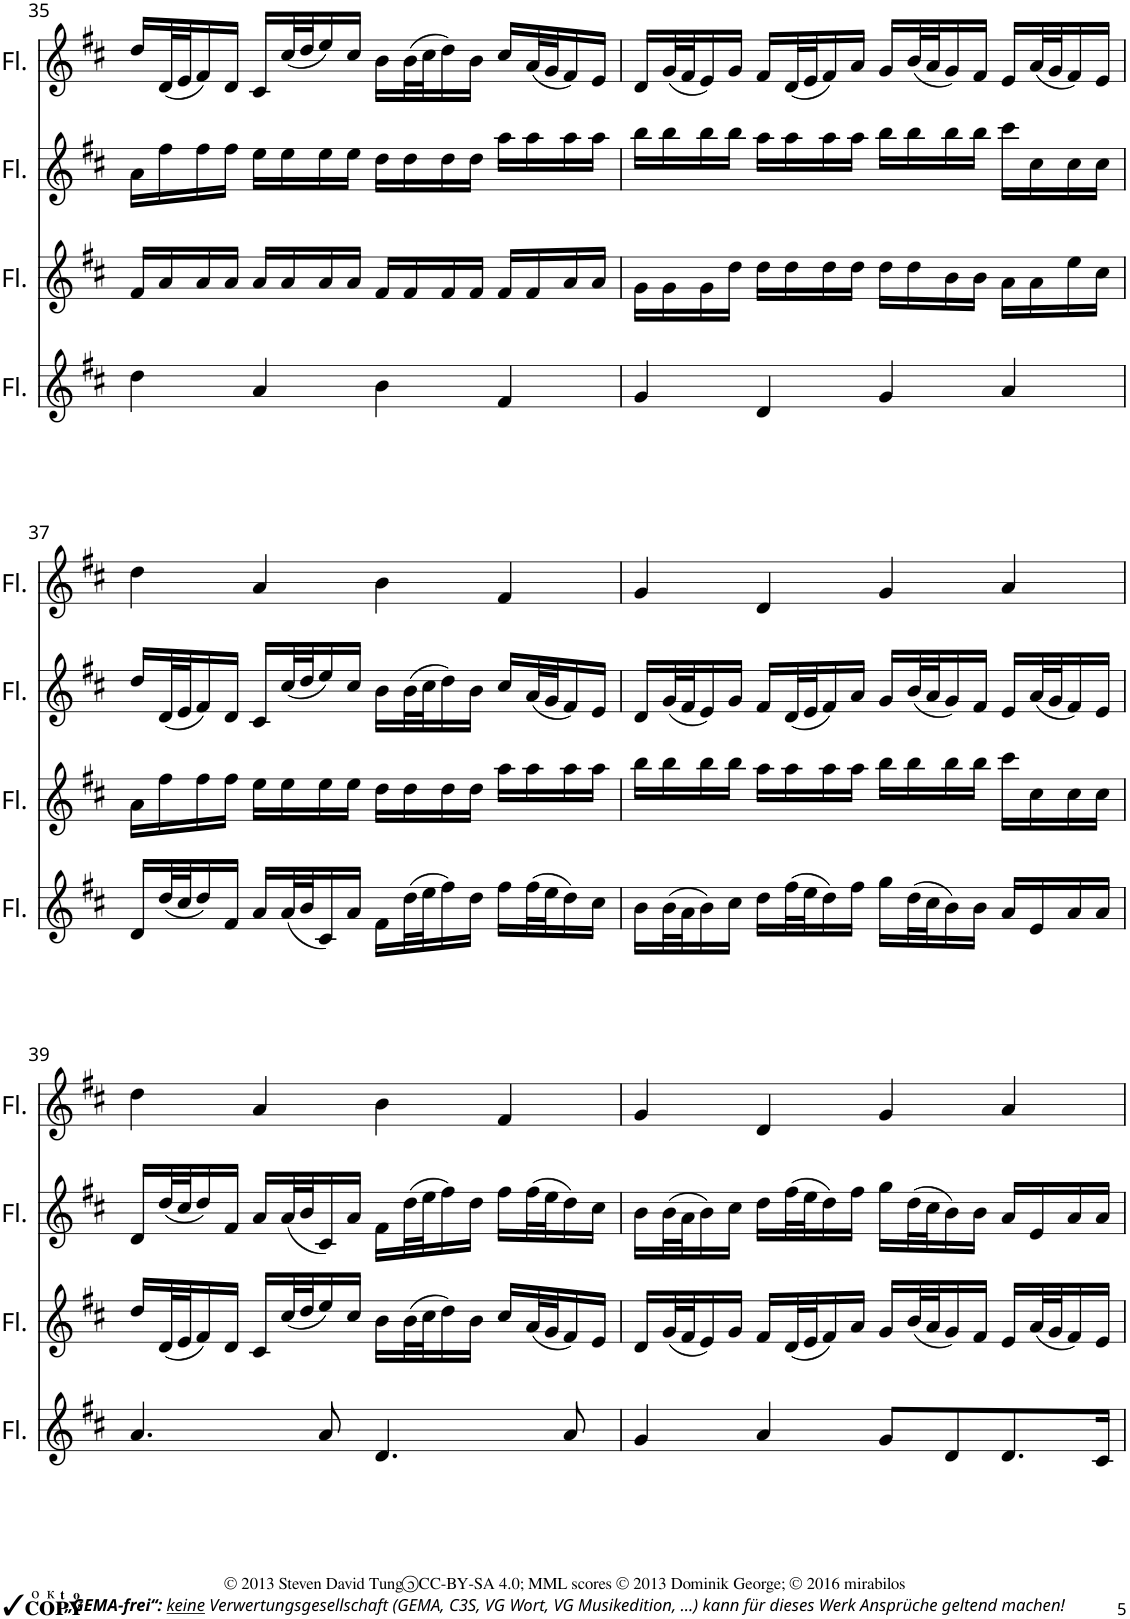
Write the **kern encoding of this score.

**kern	**kern	**kern	**kern
*part4	*part3	*part2	*part1
*staff4	*staff3	*staff2	*staff1
*I"Flöte	*I"Flöte	*I"Flöte	*I"Flöte
*I'Fl.	*I'Fl.	*I'Fl.	*I'Fl.
!!LO:PB:g=z
*clefG2	*clefG2	*clefG2	*clefG2
*k[f#c#]	*k[f#c#]	*k[f#c#]	*k[f#c#]
=35	=35	=35	=35
4dd\	16f#/LL	16a\LL	16dd/LL
.	16a/	16ff#\	(32d/L
.	.	.	32e/J
.	16a/	16ff#\	16f#/)
.	16a/JJ	16ff#\JJ	16d/JJ
4a/	16a/LL	16ee\LL	16c#/LL
.	16a/	16ee\	(32cc#/L
.	.	.	32dd/J
.	16a/	16ee\	16ee/)
.	16a/JJ	16ee\JJ	16cc#/JJ
4b\	16f#/LL	16dd\LL	16b\LL
.	16f#/	16dd\	(32b\L
.	.	.	32cc#\J
.	16f#/	16dd\	16dd\)
.	16f#/JJ	16dd\JJ	16b\JJ
4f#/	16f#/LL	16aa\LL	16cc#/LL
.	16f#/	16aa\	(32a/L
.	.	.	32g/J
.	16a/	16aa\	16f#/)
.	16a/JJ	16aa\JJ	16e/JJ
=36	=36	=36	=36
4g/	16g\LL	16bb\LL	16d/LL
.	16g\	16bb\	(32g/L
.	.	.	32f#/J
.	16g\	16bb\	16e/)
.	16dd\JJ	16bb\JJ	16g/JJ
4d/	16dd\LL	16aa\LL	16f#/LL
.	16dd\	16aa\	(32d/L
.	.	.	32e/J
.	16dd\	16aa\	16f#/)
.	16dd\JJ	16aa\JJ	16a/JJ
4g/	16dd\LL	16bb\LL	16g/LL
.	16dd\	16bb\	(32b/L
.	.	.	32a/J
.	16b\	16bb\	16g/)
.	16b\JJ	16bb\JJ	16f#/JJ
4a/	16a\LL	16ccc#\LL	16e/LL
.	16a\	16cc#\	(32a/L
.	.	.	32g/J
.	16ee\	16cc#\	16f#/)
.	16cc#\JJ	16cc#\JJ	16e/JJ
!!LO:LB:g=z
=37	=37	=37	=37
16d/LL	16a\LL	16dd/LL	4dd\
(32dd/L	16ff#\	(32d/L	.
32cc#/J	.	32e/J	.
16dd/)	16ff#\	16f#/)	.
16f#/JJ	16ff#\JJ	16d/JJ	.
16a/LL	16ee\LL	16c#/LL	4a/
(32a/L	16ee\	(32cc#/L	.
32b/J	.	32dd/J	.
16c#/)	16ee\	16ee/)	.
16a/JJ	16ee\JJ	16cc#/JJ	.
16f#\LL	16dd\LL	16b\LL	4b\
(32dd\L	16dd\	(32b\L	.
32ee\J	.	32cc#\J	.
16ff#\)	16dd\	16dd\)	.
16dd\JJ	16dd\JJ	16b\JJ	.
16ff#\LL	16aa\LL	16cc#/LL	4f#/
(32ff#\L	16aa\	(32a/L	.
32ee\J	.	32g/J	.
16dd\)	16aa\	16f#/)	.
16cc#\JJ	16aa\JJ	16e/JJ	.
=38	=38	=38	=38
16b\LL	16bb\LL	16d/LL	4g/
(32b\L	16bb\	(32g/L	.
32a\J	.	32f#/J	.
16b\)	16bb\	16e/)	.
16cc#\JJ	16bb\JJ	16g/JJ	.
16dd\LL	16aa\LL	16f#/LL	4d/
(32ff#\L	16aa\	(32d/L	.
32ee\J	.	32e/J	.
16dd\)	16aa\	16f#/)	.
16ff#\JJ	16aa\JJ	16a/JJ	.
16gg\LL	16bb\LL	16g/LL	4g/
(32dd\L	16bb\	(32b/L	.
32cc#\J	.	32a/J	.
16b\)	16bb\	16g/)	.
16b\JJ	16bb\JJ	16f#/JJ	.
16a/LL	16ccc#\LL	16e/LL	4a/
16e/	16cc#\	(32a/L	.
.	.	32g/J	.
16a/	16cc#\	16f#/)	.
16a/JJ	16cc#\JJ	16e/JJ	.
!!LO:LB:g=z
=39	=39	=39	=39
4.a/	16dd/LL	16d/LL	4dd\
.	(32d/L	(32dd/L	.
.	32e/J	32cc#/J	.
.	16f#/)	16dd/)	.
.	16d/JJ	16f#/JJ	.
.	16c#/LL	16a/LL	4a/
.	(32cc#/L	(32a/L	.
.	32dd/J	32b/J	.
8a/	16ee/)	16c#/)	.
.	16cc#/JJ	16a/JJ	.
4.d/	16b\LL	16f#\LL	4b\
.	(32b\L	(32dd\L	.
.	32cc#\J	32ee\J	.
.	16dd\)	16ff#\)	.
.	16b\JJ	16dd\JJ	.
.	16cc#/LL	16ff#\LL	4f#/
.	(32a/L	(32ff#\L	.
.	32g/J	32ee\J	.
8a/	16f#/)	16dd\)	.
.	16e/JJ	16cc#\JJ	.
=40	=40	=40	=40
4g/	16d/LL	16b\LL	4g/
.	(32g/L	(32b\L	.
.	32f#/J	32a\J	.
.	16e/)	16b\)	.
.	16g/JJ	16cc#\JJ	.
4a/	16f#/LL	16dd\LL	4d/
.	(32d/L	(32ff#\L	.
.	32e/J	32ee\J	.
.	16f#/)	16dd\)	.
.	16a/JJ	16ff#\JJ	.
8g/L	16g/LL	16gg\LL	4g/
.	(32b/L	(32dd\L	.
.	32a/J	32cc#\J	.
8d/	16g/)	16b\)	.
.	16f#/JJ	16b\JJ	.
8.d/	16e/LL	16a/LL	4a/
.	(32a/L	16e/	.
.	32g/J	.	.
.	16f#/)	16a/	.
16c#/Jk	16e/JJ	16a/JJ	.
=	=	=	=
*-	*-	*-	*-
